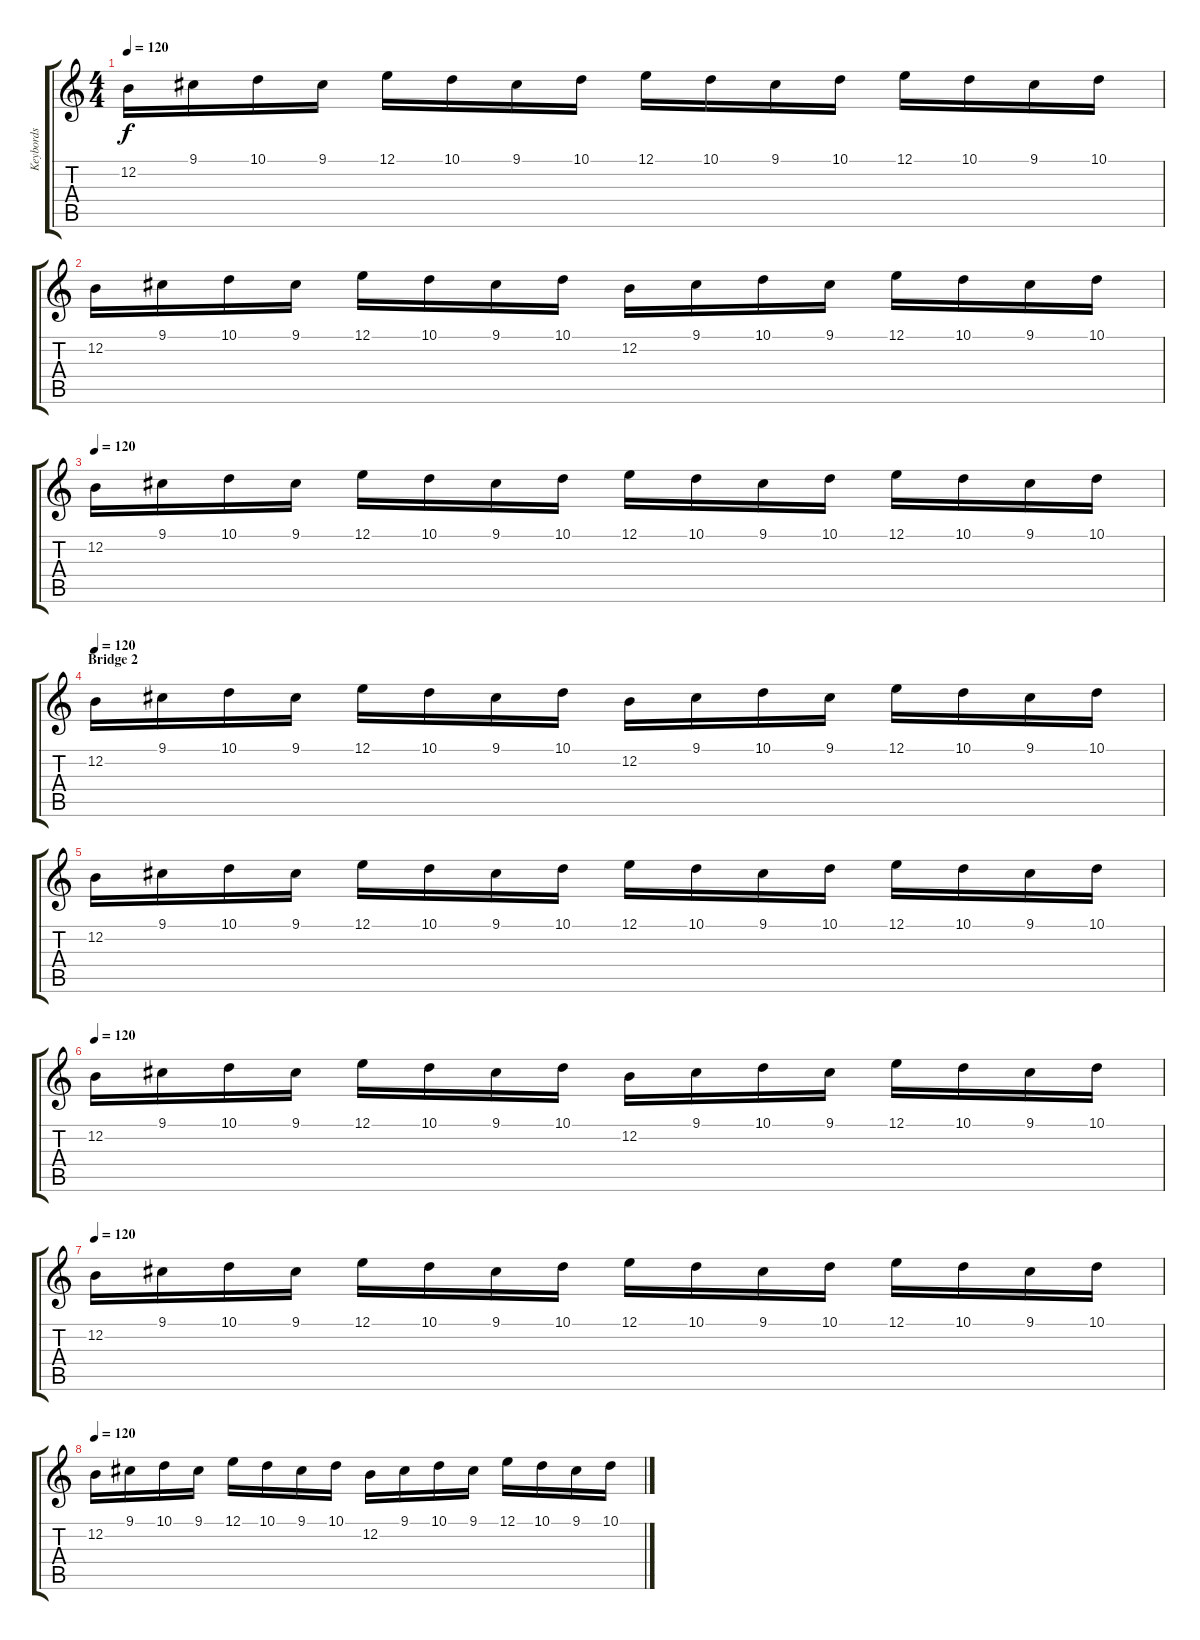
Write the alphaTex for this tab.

\track ("Keybords" "Keybords") {instrument stringensemble2}
\staff {score tabs}
\tuning (E4 B3 G3 D3 A2 E2) {hide}
\ts (4 4)
\tempo 120
\clef g2
\ks c
12.2.16{dy f volume 14 instrument churchorgan} 9.1.16 10.1.16 9.1.16 12.1.16 10.1.16 9.1.16 10.1.16 12.1.16 10.1.16 9.1.16 10.1.16 12.1.16 10.1.16 9.1.16 10.1.16 |
12.2.16{volume 14 instrument churchorgan} 9.1.16 10.1.16 9.1.16 12.1.16 10.1.16 9.1.16 10.1.16 12.2.16 9.1.16 10.1.16 9.1.16 12.1.16 10.1.16 9.1.16 10.1.16 |
\tempo 120
12.2.16{volume 14 instrument churchorgan} 9.1.16 10.1.16 9.1.16 12.1.16 10.1.16 9.1.16 10.1.16 12.1.16 10.1.16 9.1.16 10.1.16 12.1.16 10.1.16 9.1.16 10.1.16 |
\section ("" "Bridge 2")
\tempo 120
12.2.16{volume 14 instrument churchorgan} 9.1.16 10.1.16 9.1.16 12.1.16 10.1.16 9.1.16 10.1.16 12.2.16 9.1.16 10.1.16 9.1.16 12.1.16 10.1.16 9.1.16 10.1.16 |
12.2.16{volume 14 instrument churchorgan} 9.1.16 10.1.16 9.1.16 12.1.16 10.1.16 9.1.16 10.1.16 12.1.16 10.1.16 9.1.16 10.1.16 12.1.16 10.1.16 9.1.16 10.1.16 |
\tempo 120
12.2.16{volume 14 instrument churchorgan} 9.1.16 10.1.16 9.1.16 12.1.16 10.1.16 9.1.16 10.1.16 12.2.16 9.1.16 10.1.16 9.1.16 12.1.16 10.1.16 9.1.16 10.1.16 |
\tempo 120
12.2.16{volume 14 instrument churchorgan} 9.1.16 10.1.16 9.1.16 12.1.16 10.1.16 9.1.16 10.1.16 12.1.16 10.1.16 9.1.16 10.1.16 12.1.16 10.1.16 9.1.16 10.1.16 |
\tempo 120
12.2.16{volume 14 instrument churchorgan} 9.1.16 10.1.16 9.1.16 12.1.16 10.1.16 9.1.16 10.1.16 12.2.16 9.1.16 10.1.16 9.1.16 12.1.16 10.1.16 9.1.16 10.1.16
